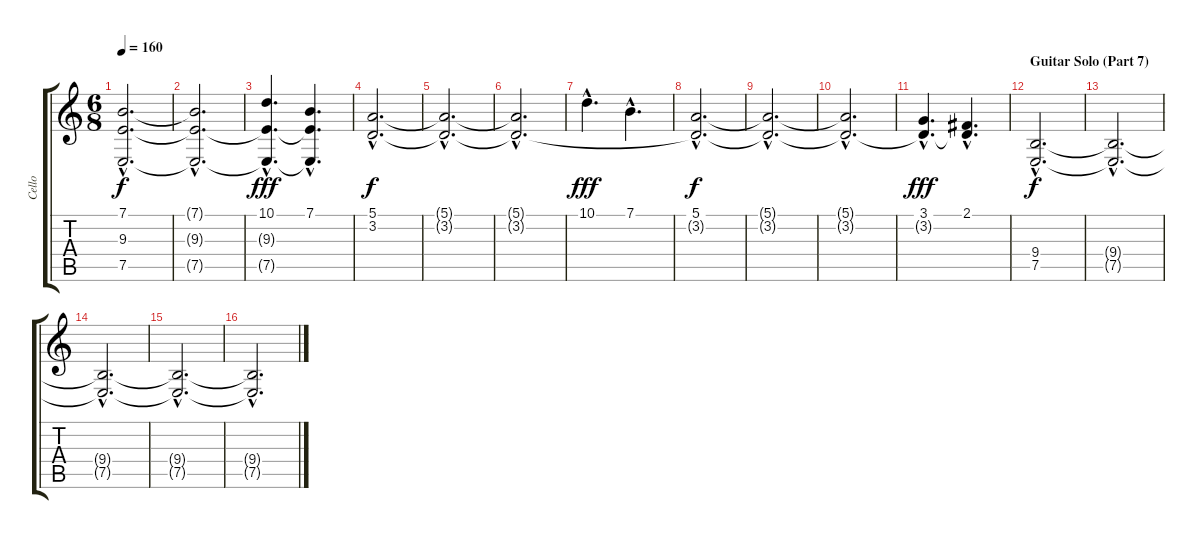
\track ("Cello" "Cello") {instrument cello}
\staff {score tabs}
\tuning (E4 B3 G3 D3 A2 E2) {hide}
\ts (6 8)
\tempo 160
\clef g2
\ks c
(7.1{hac t} 9.3{hac t} 7.5{hac t}).2{d dy f} |
(7.1{hac t} 9.3{hac t} 7.5{hac t}).2{d} |
(10.1{hac} 9.3{hac t} 7.5{hac t}).4{d dy fff} (7.1{hac} 9.3{hac t} 7.5{hac t}).4{d} |
(5.1{hac} 3.2{hac}).2{d dy f} |
(5.1{hac t} 3.2{hac t}).2{d} |
(5.1{hac t} 3.2{hac t}).2{d} |
10.1{hac}.4{d dy fff} 7.1{hac}.4{d} |
(5.1{hac} 3.2{hac t}).2{d dy f} |
(5.1{hac t} 3.2{hac t}).2{d} |
(5.1{hac t} 3.2{hac t}).2{d} |
(3.1{hac} 3.2{hac t}).4{d dy fff} (2.1{hac} 3.2{hac t}).4{d} |
\section ("" "Guitar Solo (Part 7)")
(9.4{hac} 7.5{hac}).2{d dy f volume 8} |
(9.4{hac t} 7.5{hac t}).2{d} |
(9.4{hac t} 7.5{hac t}).2{d} |
(9.4{hac t} 7.5{hac t}).2{d} |
(9.4{hac t} 7.5{hac t}).2{d volume 5}
